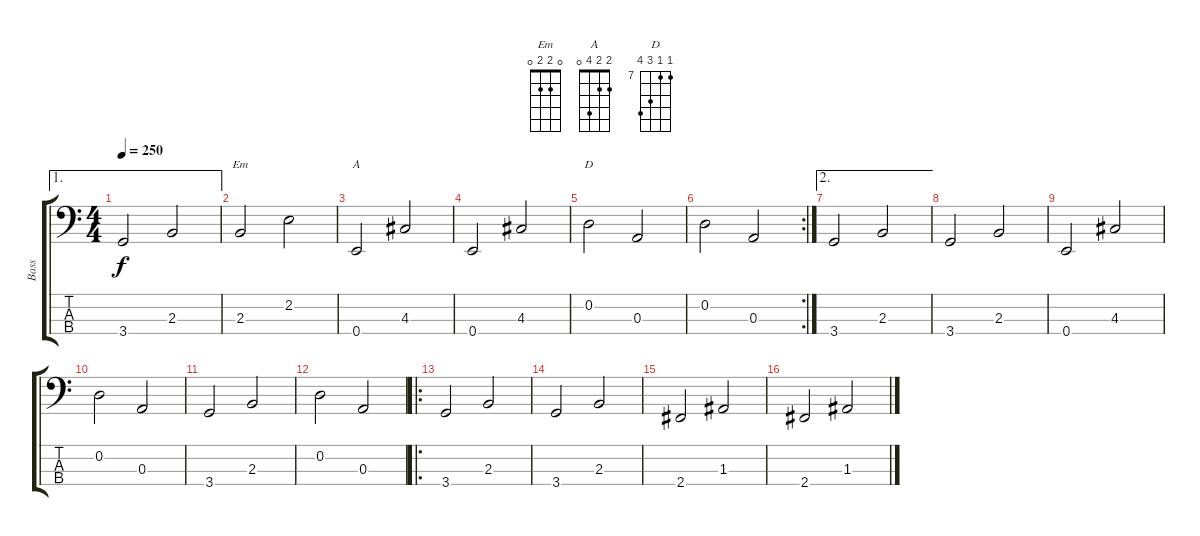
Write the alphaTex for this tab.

\track ("Bass" "Bass") {instrument acousticbass}
\staff {score tabs}
\tuning (G2 D2 A1 E1) {hide}
\chord ("Em" 0 2 2 0)
\chord ("A" 2 2 4 0)
\chord ("D" 7 7 9 10) {firstfret 7}
\ae 1
\ts (4 4)
\tempo 250
\clef f4
\ks c
3.4.2{dy f} 2.3.2 |
2.3.2{ch "Em"} 2.2.2 |
0.4.2{ch "A"} 4.3.2 |
0.4.2 4.3.2 |
0.2.2{ch "D"} 0.3.2 |
\rc 2
0.2.2 0.3.2 |
\ae 2
3.4.2 2.3.2 |
3.4.2 2.3.2 |
0.4.2 4.3.2 |
0.2.2 0.3.2 |
3.4.2 2.3.2 |
0.2.2 0.3.2 |
\ro
3.4.2 2.3.2 |
3.4.2 2.3.2 |
2.4.2 1.3.2 |
2.4.2 1.3.2
